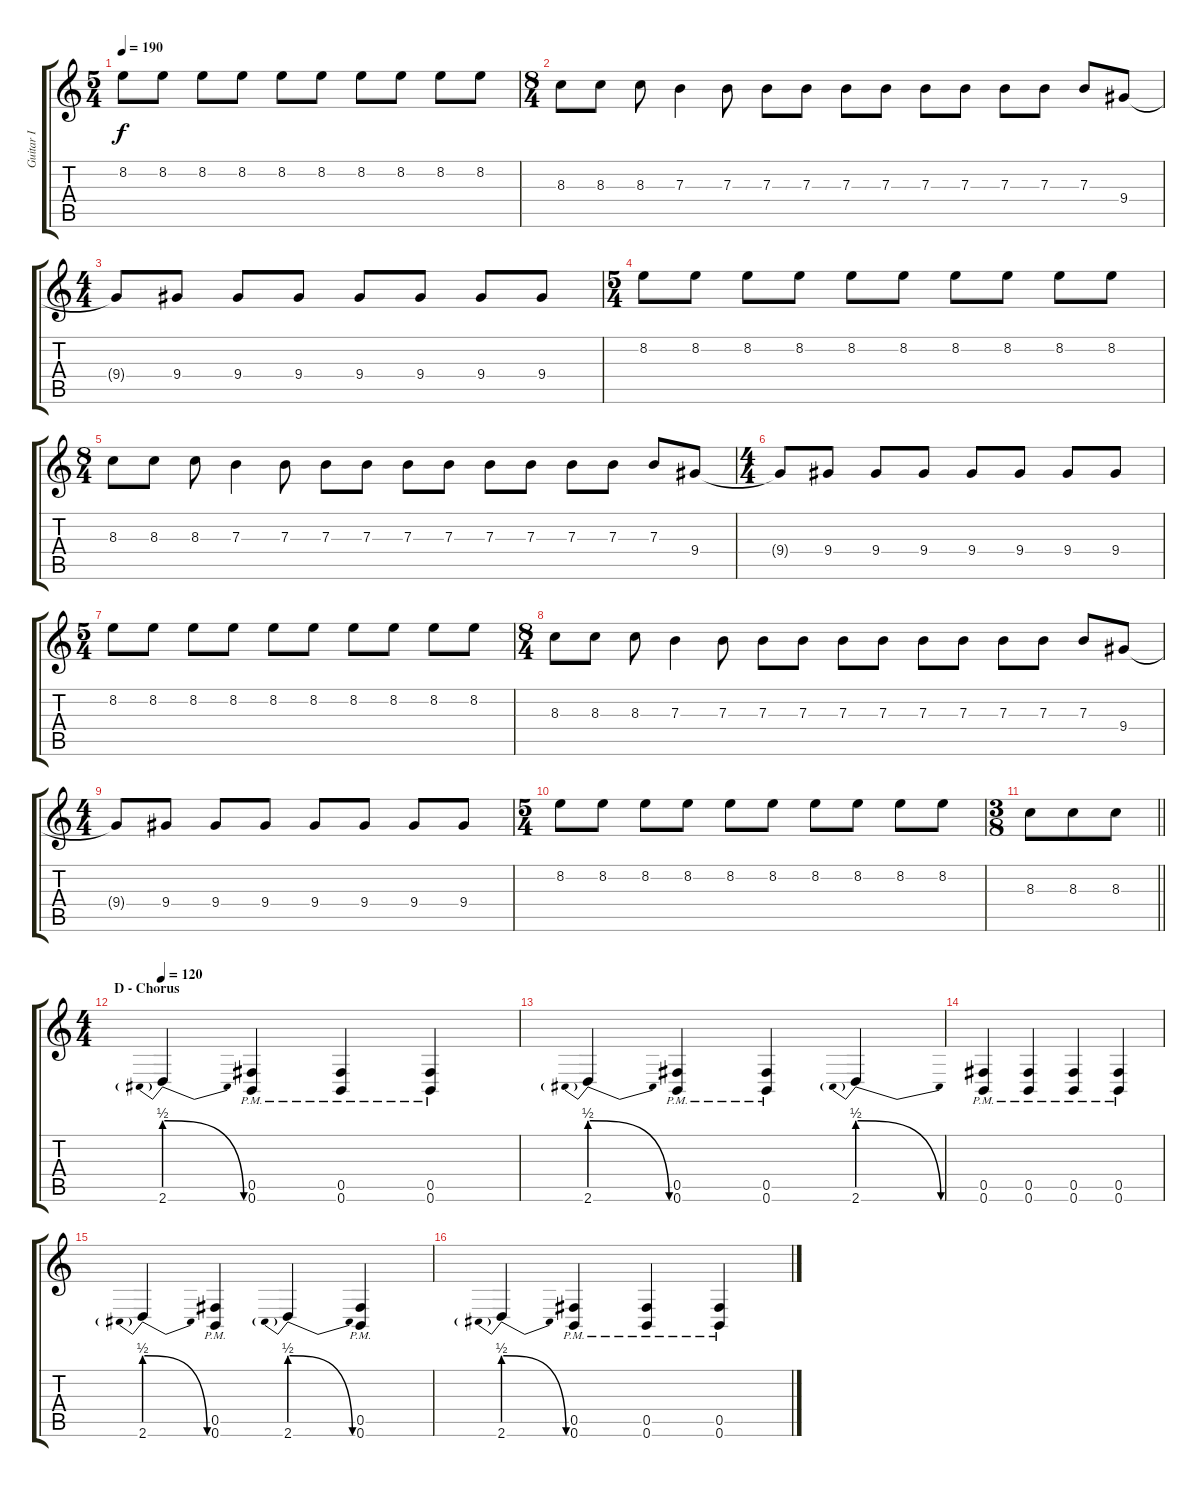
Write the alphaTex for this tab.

\track ("Guitar I" "Guitar I") {instrument overdrivenguitar}
\staff {score tabs}
\tuning (Db4 Ab3 E3 B2 Gb2 B1) {hide}
\ts (5 4)
\tempo 190
\clef g2
\ks c
8.2.8{dy f} 8.2.8 8.2.8 8.2.8 8.2.8 8.2.8 8.2.8 8.2.8 8.2.8 8.2.8 |
\ts (8 4)
8.3.8 8.3.8 8.3.8 7.3.4 7.3.8 7.3.8 7.3.8 7.3.8 7.3.8 7.3.8 7.3.8 7.3.8 7.3.8 7.3.8 9.4.8 |
\ts (4 4)
9.4{t}.8 9.4.8 9.4.8 9.4.8 9.4.8 9.4.8 9.4.8 9.4.8 |
\ts (5 4)
8.2.8 8.2.8 8.2.8 8.2.8 8.2.8 8.2.8 8.2.8 8.2.8 8.2.8 8.2.8 |
\ts (8 4)
8.3.8 8.3.8 8.3.8 7.3.4 7.3.8 7.3.8 7.3.8 7.3.8 7.3.8 7.3.8 7.3.8 7.3.8 7.3.8 7.3.8 9.4.8 |
\ts (4 4)
9.4{t}.8 9.4.8 9.4.8 9.4.8 9.4.8 9.4.8 9.4.8 9.4.8 |
\ts (5 4)
8.2.8 8.2.8 8.2.8 8.2.8 8.2.8 8.2.8 8.2.8 8.2.8 8.2.8 8.2.8 |
\ts (8 4)
8.3.8 8.3.8 8.3.8 7.3.4 7.3.8 7.3.8 7.3.8 7.3.8 7.3.8 7.3.8 7.3.8 7.3.8 7.3.8 7.3.8 9.4.8 |
\ts (4 4)
9.4{t}.8 9.4.8 9.4.8 9.4.8 9.4.8 9.4.8 9.4.8 9.4.8 |
\ts (5 4)
8.2.8 8.2.8 8.2.8 8.2.8 8.2.8 8.2.8 8.2.8 8.2.8 8.2.8 8.2.8 |
\ts (3 8)
\barLineRight lightlight
8.3.8 8.3.8 8.3.8 |
\ts (4 4)
\section ("" "D - Chorus")
\tempo 120
2.6{be (prebendrelease 0 2 60 0)}.4 (0.5{pm} 0.6{pm}).4 (0.5{pm} 0.6{pm}).4 (0.5{pm} 0.6{pm}).4 |
2.6{be (prebendrelease 0 2 60 0)}.4 (0.5{pm} 0.6{pm}).4 (0.5{pm} 0.6{pm}).4 2.6{be (prebendrelease 0 2 60 0)}.4 |
(0.5{pm} 0.6{pm}).4 (0.5{pm} 0.6{pm}).4 (0.5{pm} 0.6{pm}).4 (0.5{pm} 0.6{pm}).4 |
2.6{be (prebendrelease 0 2 60 0)}.4 (0.5{pm} 0.6{pm}).4 2.6{be (prebendrelease 0 2 60 0)}.4 (0.5{pm} 0.6{pm}).4 |
2.6{be (prebendrelease 0 2 60 0)}.4 (0.5{pm} 0.6{pm}).4 (0.5{pm} 0.6{pm}).4 (0.5{pm} 0.6{pm}).4
